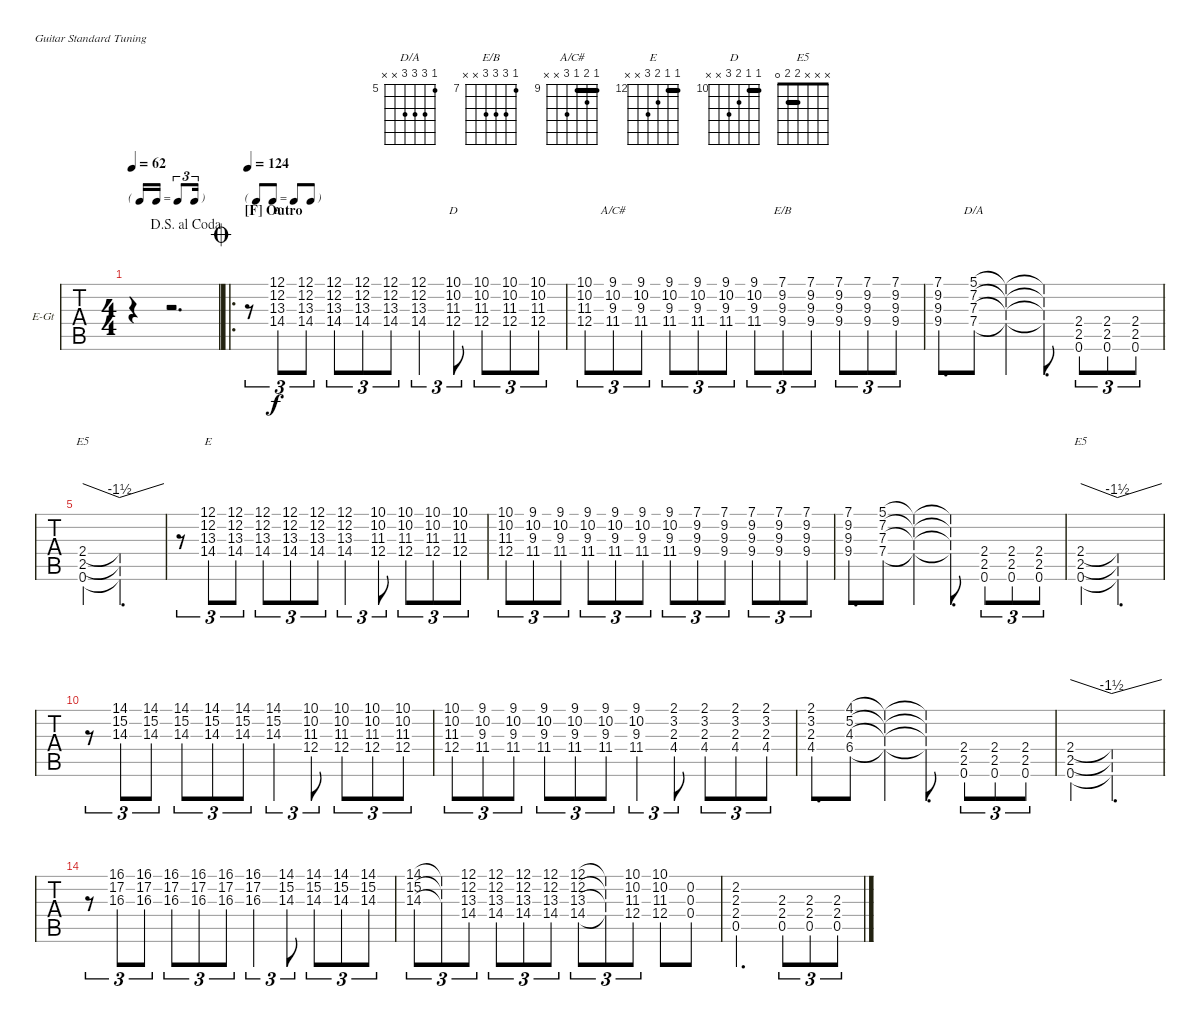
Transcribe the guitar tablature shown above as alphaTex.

\bracketExtendMode nobrackets
\firstSystemTrackNameOrientation horizontal
\otherSystemsTrackNameOrientation horizontal
\defaultBarNumberDisplay FirstOfSystem
\track ("Guitar" "E-Gt") {instrument overdrivenguitar}
\staff {tabs}
\tuning (E4 B3 G3 D3 A2 E2)
\chord ("D/A" 5 7 7 7 x x) {firstfret 5 showfingering false}
\chord ("E/B" 7 9 9 9 x x) {firstfret 7 showfingering false}
\chord ("A/C#" 9 10 9 11 x x) {firstfret 9 showfingering false barre 9}
\chord ("E" 12 12 13 14 x 11) {firstfret 12 showfingering false barre 12}
\chord ("D" 10 10 11 12 x x) {firstfret 10 showfingering false barre 10}
\chord ("E5" x x x 2 2 0) {showfingering false barre 2}
\chord ("E" 12 12 13 14 x x) {firstfret 12 showfingering false barre 12}
\ts (4 4)
\tf triplet16th
\jump dalsegnoalcoda
\tempo 62
\clef g2
\ks c
r.4{dy ppp} r.2{d} |
\ro
\tf none
\section ("F" "Outro")
\jump coda
\tempo 124
r.8{tu (3 2)} (12.1 12.2 13.3 14.4).8{tu (3 2) ch "E" lyrics (0 "") lyrics (1 "") lyrics (2 "") lyrics (3 "") lyrics (4 "") dy f} (12.1 12.2 13.3 14.4).8{tu (3 2) lyrics (0 "") lyrics (1 "") lyrics (2 "") lyrics (3 "") lyrics (4 "")} (12.1 12.2 13.3 14.4).8{tu (3 2) lyrics (0 "") lyrics (1 "") lyrics (2 "") lyrics (3 "") lyrics (4 "")} (12.1 12.2 13.3 14.4).8{tu (3 2) lyrics (0 "") lyrics (1 "") lyrics (2 "") lyrics (3 "") lyrics (4 "")} (12.1 12.2 13.3 14.4).8{tu (3 2) lyrics (0 "") lyrics (1 "") lyrics (2 "") lyrics (3 "") lyrics (4 "")} (12.1 12.2 13.3 14.4).4{tu (3 2) lyrics (0 "") lyrics (1 "") lyrics (2 "") lyrics (3 "") lyrics (4 "")} (10.1 10.2 11.3 12.4).8{tu (3 2) ch "D" lyrics (0 "") lyrics (1 "") lyrics (2 "") lyrics (3 "") lyrics (4 "")} (10.1 10.2 11.3 12.4).8{tu (3 2) lyrics (0 "") lyrics (1 "") lyrics (2 "") lyrics (3 "") lyrics (4 "")} (10.1 10.2 11.3 12.4).8{tu (3 2) lyrics (0 "") lyrics (1 "") lyrics (2 "") lyrics (3 "") lyrics (4 "")} (10.1 10.2 11.3 12.4).8{tu (3 2) lyrics (0 "") lyrics (1 "") lyrics (2 "") lyrics (3 "") lyrics (4 "")} |
(10.1 10.2 11.3 12.4).8{tu (3 2) lyrics (0 "") lyrics (1 "") lyrics (2 "") lyrics (3 "") lyrics (4 "")} (9.1 10.2 9.3 11.4).8{tu (3 2) ch "A/C#" lyrics (0 "") lyrics (1 "") lyrics (2 "") lyrics (3 "") lyrics (4 "")} (9.1 10.2 9.3 11.4).8{tu (3 2) lyrics (0 "") lyrics (1 "") lyrics (2 "") lyrics (3 "") lyrics (4 "")} (9.1 10.2 9.3 11.4).8{tu (3 2) lyrics (0 "") lyrics (1 "") lyrics (2 "") lyrics (3 "") lyrics (4 "")} (9.1 10.2 9.3 11.4).8{tu (3 2) lyrics (0 "") lyrics (1 "") lyrics (2 "") lyrics (3 "") lyrics (4 "")} (9.1 10.2 9.3 11.4).8{tu (3 2) lyrics (0 "") lyrics (1 "") lyrics (2 "") lyrics (3 "") lyrics (4 "")} (9.1 10.2 9.3 11.4).8{tu (3 2) lyrics (0 "") lyrics (1 "") lyrics (2 "") lyrics (3 "") lyrics (4 "")} (7.1 9.2 9.3 9.4).8{tu (3 2) ch "E/B" lyrics (0 "") lyrics (1 "") lyrics (2 "") lyrics (3 "") lyrics (4 "")} (7.1 9.2 9.3 9.4).8{tu (3 2) lyrics (0 "") lyrics (1 "") lyrics (2 "") lyrics (3 "") lyrics (4 "")} (7.1 9.2 9.3 9.4).8{tu (3 2) lyrics (0 "") lyrics (1 "") lyrics (2 "") lyrics (3 "") lyrics (4 "")} (7.1 9.2 9.3 9.4).8{tu (3 2) lyrics (0 "") lyrics (1 "") lyrics (2 "") lyrics (3 "") lyrics (4 "")} (7.1 9.2 9.3 9.4).8{tu (3 2) lyrics (0 "") lyrics (1 "") lyrics (2 "") lyrics (3 "") lyrics (4 "")} |
(7.1 9.2 9.3 9.4).8{d lyrics (0 "") lyrics (1 "") lyrics (2 "") lyrics (3 "") lyrics (4 "")} (5.1 7.2 7.3 7.4).8{ch "D/A" lyrics (0 "") lyrics (1 "") lyrics (2 "") lyrics (3 "") lyrics (4 "")} (5.1{t} 7.2{t} 7.3{t} 7.4{t}).4{lyrics (0 "") lyrics (1 "") lyrics (2 "") lyrics (3 "") lyrics (4 "")} (5.1{t} 7.2{t} 7.3{t} 7.4{t}).8{d lyrics (0 "") lyrics (1 "") lyrics (2 "") lyrics (3 "") lyrics (4 "")} (2.5 0.6 2.4).8{tu (3 2) lyrics (0 "") lyrics (1 "") lyrics (2 "") lyrics (3 "") lyrics (4 "")} (2.5 0.6 2.4).8{tu (3 2) lyrics (0 "") lyrics (1 "") lyrics (2 "") lyrics (3 "") lyrics (4 "")} (2.5 0.6 2.4).8{tu (3 2) lyrics (0 "") lyrics (1 "") lyrics (2 "") lyrics (3 "") lyrics (4 "")} |
(2.5 0.6 2.4).4{tbe (dive default 0 0 60 -6) ch "E5" lyrics (0 "") lyrics (1 "") lyrics (2 "") lyrics (3 "") lyrics (4 "")} (2.5{t} 0.6{t} 2.4{t}).2{d tbe (dive default 0 -6 28.2 0) lyrics (0 "") lyrics (1 "") lyrics (2 "") lyrics (3 "") lyrics (4 "")} |
r.8{tu (3 2)} (12.1 12.2 13.3 14.4).8{tu (3 2) ch "E" lyrics (0 "") lyrics (1 "") lyrics (2 "") lyrics (3 "") lyrics (4 "")} (12.1 12.2 13.3 14.4).8{tu (3 2) lyrics (0 "") lyrics (1 "") lyrics (2 "") lyrics (3 "") lyrics (4 "")} (12.1 12.2 13.3 14.4).8{tu (3 2) lyrics (0 "") lyrics (1 "") lyrics (2 "") lyrics (3 "") lyrics (4 "")} (12.1 12.2 13.3 14.4).8{tu (3 2) lyrics (0 "") lyrics (1 "") lyrics (2 "") lyrics (3 "") lyrics (4 "")} (12.1 12.2 13.3 14.4).8{tu (3 2) lyrics (0 "") lyrics (1 "") lyrics (2 "") lyrics (3 "") lyrics (4 "")} (14.4 13.3 12.2 12.1).4{tu (3 2) lyrics (0 "") lyrics (1 "") lyrics (2 "") lyrics (3 "") lyrics (4 "")} (10.1 10.2 11.3 12.4).8{tu (3 2) lyrics (0 "") lyrics (1 "") lyrics (2 "") lyrics (3 "") lyrics (4 "")} (10.1 10.2 11.3 12.4).8{tu (3 2) lyrics (0 "") lyrics (1 "") lyrics (2 "") lyrics (3 "") lyrics (4 "")} (10.1 10.2 11.3 12.4).8{tu (3 2) lyrics (0 "") lyrics (1 "") lyrics (2 "") lyrics (3 "") lyrics (4 "")} (10.1 10.2 11.3 12.4).8{tu (3 2) lyrics (0 "") lyrics (1 "") lyrics (2 "") lyrics (3 "") lyrics (4 "")} |
(10.1 10.2 11.3 12.4).8{tu (3 2) lyrics (0 "") lyrics (1 "") lyrics (2 "") lyrics (3 "") lyrics (4 "")} (9.1 10.2 9.3 11.4).8{tu (3 2) lyrics (0 "") lyrics (1 "") lyrics (2 "") lyrics (3 "") lyrics (4 "")} (9.1 10.2 9.3 11.4).8{tu (3 2) lyrics (0 "") lyrics (1 "") lyrics (2 "") lyrics (3 "") lyrics (4 "")} (9.1 10.2 9.3 11.4).8{tu (3 2) lyrics (0 "") lyrics (1 "") lyrics (2 "") lyrics (3 "") lyrics (4 "")} (9.1 10.2 9.3 11.4).8{tu (3 2) lyrics (0 "") lyrics (1 "") lyrics (2 "") lyrics (3 "") lyrics (4 "")} (9.1 10.2 9.3 11.4).8{tu (3 2) lyrics (0 "") lyrics (1 "") lyrics (2 "") lyrics (3 "") lyrics (4 "")} (9.1 10.2 9.3 11.4).8{tu (3 2) lyrics (0 "") lyrics (1 "") lyrics (2 "") lyrics (3 "") lyrics (4 "")} (7.1 9.2 9.3 9.4).8{tu (3 2) lyrics (0 "") lyrics (1 "") lyrics (2 "") lyrics (3 "") lyrics (4 "")} (7.1 9.2 9.3 9.4).8{tu (3 2) lyrics (0 "") lyrics (1 "") lyrics (2 "") lyrics (3 "") lyrics (4 "")} (7.1 9.2 9.3 9.4).8{tu (3 2) lyrics (0 "") lyrics (1 "") lyrics (2 "") lyrics (3 "") lyrics (4 "")} (7.1 9.2 9.3 9.4).8{tu (3 2) lyrics (0 "") lyrics (1 "") lyrics (2 "") lyrics (3 "") lyrics (4 "")} (7.1 9.2 9.3 9.4).8{tu (3 2) lyrics (0 "") lyrics (1 "") lyrics (2 "") lyrics (3 "") lyrics (4 "")} |
(7.1 9.2 9.3 9.4).8{d lyrics (0 "") lyrics (1 "") lyrics (2 "") lyrics (3 "") lyrics (4 "")} (5.1 7.2 7.3 7.4).8{lyrics (0 "") lyrics (1 "") lyrics (2 "") lyrics (3 "") lyrics (4 "")} (5.1{t} 7.2{t} 7.3{t} 7.4{t}).4{lyrics (0 "") lyrics (1 "") lyrics (2 "") lyrics (3 "") lyrics (4 "")} (5.1{t} 7.2{t} 7.3{t} 7.4{t}).8{d lyrics (0 "") lyrics (1 "") lyrics (2 "") lyrics (3 "") lyrics (4 "")} (2.4 2.5 0.6).8{tu (3 2) lyrics (0 "") lyrics (1 "") lyrics (2 "") lyrics (3 "") lyrics (4 "")} (2.4 2.5 0.6).8{tu (3 2) lyrics (0 "") lyrics (1 "") lyrics (2 "") lyrics (3 "") lyrics (4 "")} (2.4 2.5 0.6).8{tu (3 2) lyrics (0 "") lyrics (1 "") lyrics (2 "") lyrics (3 "") lyrics (4 "")} |
(2.5 0.6 2.4).4{tbe (dive default 0 0 60 -6) ch "E5" lyrics (0 "") lyrics (1 "") lyrics (2 "") lyrics (3 "") lyrics (4 "")} (2.5{t} 0.6{t} 2.4{t}).2{d tbe (dive default 0 -6 28.2 0) lyrics (0 "") lyrics (1 "") lyrics (2 "") lyrics (3 "") lyrics (4 "")} |
r.8{tu (3 2)} (14.1 15.2 14.3).8{tu (3 2) lyrics (0 "") lyrics (1 "") lyrics (2 "") lyrics (3 "") lyrics (4 "")} (14.1 15.2 14.3).8{tu (3 2) lyrics (0 "") lyrics (1 "") lyrics (2 "") lyrics (3 "") lyrics (4 "")} (14.1 15.2 14.3).8{tu (3 2) lyrics (0 "") lyrics (1 "") lyrics (2 "") lyrics (3 "") lyrics (4 "")} (14.1 15.2 14.3).8{tu (3 2) lyrics (0 "") lyrics (1 "") lyrics (2 "") lyrics (3 "") lyrics (4 "")} (14.1 15.2 14.3).8{tu (3 2) lyrics (0 "") lyrics (1 "") lyrics (2 "") lyrics (3 "") lyrics (4 "")} (14.1 15.2 14.3).4{tu (3 2) lyrics (0 "") lyrics (1 "") lyrics (2 "") lyrics (3 "") lyrics (4 "")} (10.1 10.2 11.3 12.4).8{tu (3 2) lyrics (0 "") lyrics (1 "") lyrics (2 "") lyrics (3 "") lyrics (4 "")} (10.1 10.2 11.3 12.4).8{tu (3 2) lyrics (0 "") lyrics (1 "") lyrics (2 "") lyrics (3 "") lyrics (4 "")} (10.1 10.2 11.3 12.4).8{tu (3 2) lyrics (0 "") lyrics (1 "") lyrics (2 "") lyrics (3 "") lyrics (4 "")} (10.1 10.2 11.3 12.4).8{tu (3 2) lyrics (0 "") lyrics (1 "") lyrics (2 "") lyrics (3 "") lyrics (4 "")} |
(10.1 10.2 11.3 12.4).8{tu (3 2) lyrics (0 "") lyrics (1 "") lyrics (2 "") lyrics (3 "") lyrics (4 "")} (9.1 10.2 9.3 11.4).8{tu (3 2) lyrics (0 "") lyrics (1 "") lyrics (2 "") lyrics (3 "") lyrics (4 "")} (9.1 10.2 9.3 11.4).8{tu (3 2) lyrics (0 "") lyrics (1 "") lyrics (2 "") lyrics (3 "") lyrics (4 "")} (9.1 10.2 9.3 11.4).8{tu (3 2) lyrics (0 "") lyrics (1 "") lyrics (2 "") lyrics (3 "") lyrics (4 "")} (9.1 10.2 9.3 11.4).8{tu (3 2) lyrics (0 "") lyrics (1 "") lyrics (2 "") lyrics (3 "") lyrics (4 "")} (9.1 10.2 9.3 11.4).8{tu (3 2) lyrics (0 "") lyrics (1 "") lyrics (2 "") lyrics (3 "") lyrics (4 "")} (9.1 10.2 9.3 11.4).4{tu (3 2) lyrics (0 "") lyrics (1 "") lyrics (2 "") lyrics (3 "") lyrics (4 "")} (2.1 3.2 2.3 4.4).8{tu (3 2) lyrics (0 "") lyrics (1 "") lyrics (2 "") lyrics (3 "") lyrics (4 "")} (2.1 3.2 2.3 4.4).8{tu (3 2) lyrics (0 "") lyrics (1 "") lyrics (2 "") lyrics (3 "") lyrics (4 "")} (2.1 3.2 2.3 4.4).8{tu (3 2) lyrics (0 "") lyrics (1 "") lyrics (2 "") lyrics (3 "") lyrics (4 "")} (2.1 3.2 2.3 4.4).8{tu (3 2) lyrics (0 "") lyrics (1 "") lyrics (2 "") lyrics (3 "") lyrics (4 "")} |
(2.1 3.2 2.3 4.4).8{d lyrics (0 "") lyrics (1 "") lyrics (2 "") lyrics (3 "") lyrics (4 "")} (4.1 5.2 4.3 6.4).8 (4.1{t} 5.2{t} 4.3{t} 6.4{t}).4 (4.1{t} 5.2{t} 4.3{t} 6.4{t}).8{d} (2.5 0.6 2.4).8{tu (3 2)} (2.5 0.6 2.4).8{tu (3 2)} (2.5 0.6 2.4).8{tu (3 2)} |
(2.5 0.6 2.4).4{tbe (dive default 0 0 59.4 -6)} (2.5{t} 0.6{t} 2.4{t}).2{d tbe (dive default 0 -6 26.4 0)} |
r.8{tu (3 2)} (16.1 17.2 16.3).8{tu (3 2)} (16.1 17.2 16.3).8{tu (3 2)} (16.1 17.2 16.3).8{tu (3 2)} (16.1 17.2 16.3).8{tu (3 2)} (16.1 17.2 16.3).8{tu (3 2)} (16.1 17.2 16.3).4{tu (3 2)} (14.1 15.2 14.3).8{tu (3 2)} (14.1 15.2 14.3).8{tu (3 2)} (14.1 15.2 14.3).8{tu (3 2)} (14.1 15.2 14.3).8{tu (3 2)} |
(14.1 15.2 14.3).8{tu (3 2)} (14.1{t} 15.2{t} 14.3{t}).8{tu (3 2)} (12.1 12.2 13.3 14.4).8{tu (3 2)} (12.1 12.2 13.3 14.4).8{tu (3 2)} (12.1 12.2 13.3 14.4).8{tu (3 2)} (12.1 12.2 13.3 14.4).8{tu (3 2)} (12.1 12.2 13.3 14.4).8{tu (3 2)} (12.1{t} 12.2{t} 13.3{t} 14.4{t}).8{tu (3 2)} (10.1 10.2 11.3 12.4).8{tu (3 2)} (10.1 10.2 11.3 12.4).8 (0.2 0.3 0.4).8 |
(2.2 2.3 2.4 0.5).2{d lyrics (0 "") lyrics (1 "") lyrics (2 "") lyrics (3 "") lyrics (4 "")} (2.4 0.5 2.3).8{tu (3 2) lyrics (0 "") lyrics (1 "") lyrics (2 "") lyrics (3 "") lyrics (4 "")} (2.4 0.5 2.3).8{tu (3 2) lyrics (0 "") lyrics (1 "") lyrics (2 "") lyrics (3 "") lyrics (4 "")} (2.4 0.5 2.3).8{tu (3 2) lyrics (0 "") lyrics (1 "") lyrics (2 "") lyrics (3 "") lyrics (4 "")}
